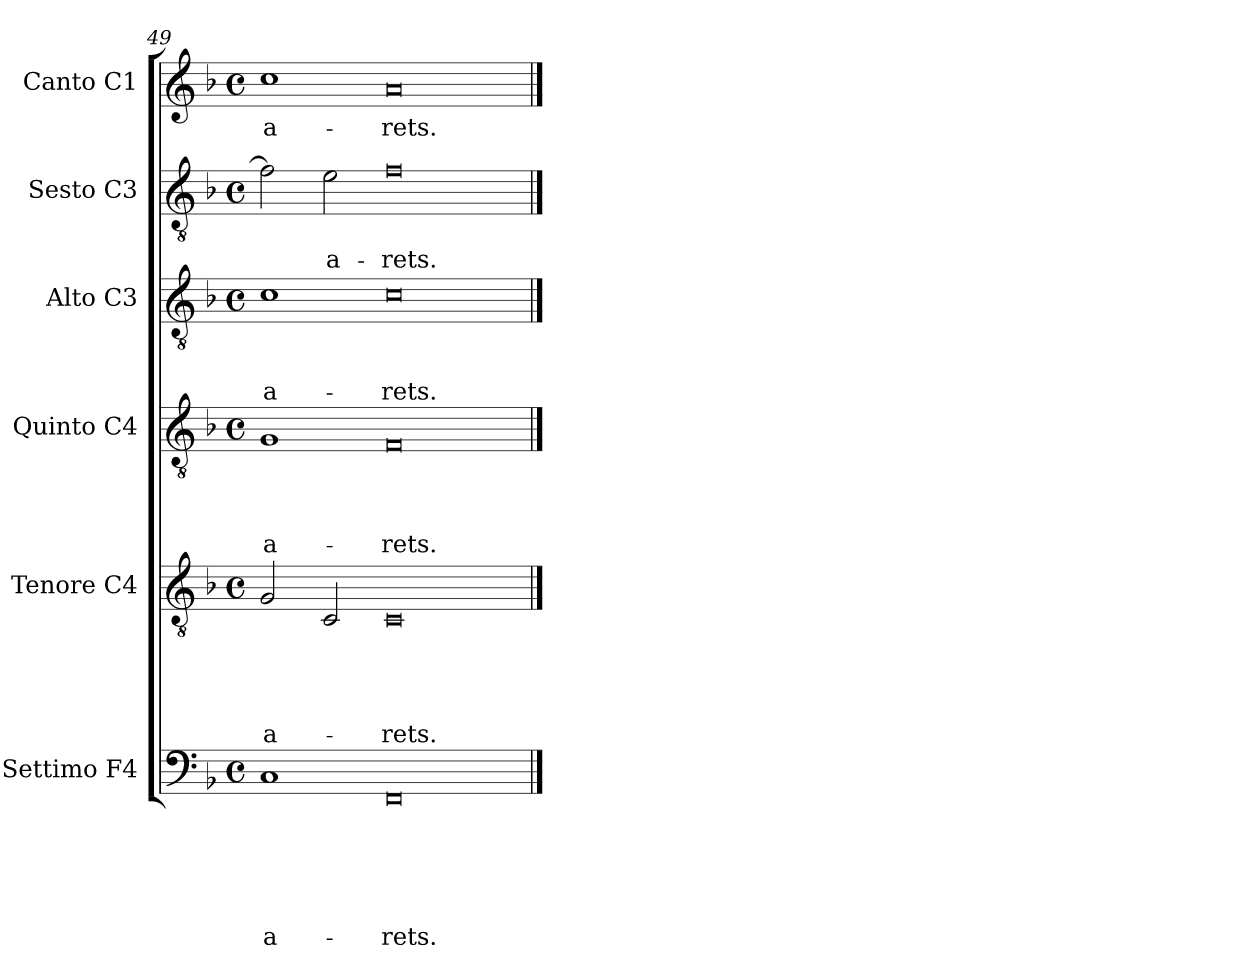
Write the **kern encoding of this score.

**kern	**text	**text	**text	**text	**text	**text	**kern	**text	**text	**text	**text	**text	**kern	**text	**text	**text	**text	**kern	**text	**text	**text	**kern	**text	**text	**kern	**text
*part6	*part6	*part6	*part6	*part6	*part6	*part6	*part5	*part5	*part5	*part5	*part5	*part5	*part4	*part4	*part4	*part4	*part4	*part3	*part3	*part3	*part3	*part2	*part2	*part2	*part1	*part1
*staff6	*staff6	*staff6	*staff6	*staff6	*staff6	*staff6	*staff5	*staff5	*staff5	*staff5	*staff5	*staff5	*staff4	*staff4	*staff4	*staff4	*staff4	*staff3	*staff3	*staff3	*staff3	*staff2	*staff2	*staff2	*staff1	*staff1
*I"Settimo F4	*	*	*	*	*	*	*I"Tenore C4	*	*	*	*	*	*I"Quinto C4	*	*	*	*	*I"Alto C3	*	*	*	*I"Sesto C3	*	*	*I"Canto C1	*
*	*	*	*	*	*	*	*I'T	*	*	*	*	*	*	*	*	*	*	*I'A	*	*	*	*	*	*	*I'C	*
*clefF4	*	*	*	*	*	*	*clefGv2	*	*	*	*	*	*clefGv2	*	*	*	*	*clefGv2	*	*	*	*clefGv2	*	*	*clefG2	*
*k[b-]	*	*	*	*	*	*	*k[b-]	*	*	*	*	*	*k[b-]	*	*	*	*	*k[b-]	*	*	*	*k[b-]	*	*	*k[b-]	*
*F:	*	*	*	*	*	*	*F:	*	*	*	*	*	*F:	*	*	*	*	*F:	*	*	*	*F:	*	*	*F:	*
*M4/4	*	*	*	*	*	*	*M4/4	*	*	*	*	*	*M4/4	*	*	*	*	*M4/4	*	*	*	*M4/4	*	*	*M4/4	*
*met(c)	*	*	*	*	*	*	*met(c)	*	*	*	*	*	*met(c)	*	*	*	*	*met(c)	*	*	*	*met(c)	*	*	*met(c)	*
=49	=49	=49	=49	=49	=49	=49	=49	=49	=49	=49	=49	=49	=49	=49	=49	=49	=49	=49	=49	=49	=49	=49	=49	=49	=49	=49
!	!	!	!	!	!	!LO:LY:b	!	!	!	!	!	!LO:LY:b	!	!	!	!	!LO:LY:b	!	!	!	!LO:LY:b	!	!	!	!	!LO:LY:b
1C	.	.	.	.	.	-a-	2G/	.	.	.	.	-a-	1G	.	.	.	-a-	1c	.	.	-a-	2f\]	.	.	1cc	-a-
!	!	!	!	!	!	!	!	!	!	!	!	!	!	!	!	!	!	!	!	!	!	!	!	!LO:LY:b	!	!
.	.	.	.	.	.	.	2C/	.	.	.	.	.	.	.	.	.	.	.	.	.	.	2e\	.	-a-	.	.
!	!	!	!	!	!	!LO:LY:b	!	!	!	!	!	!LO:LY:b	!	!	!	!	!LO:LY:b	!	!	!	!LO:LY:b	!	!	!LO:LY:b	!	!LO:LY:b
0FF	.	.	.	.	.	-rets.	0C	.	.	.	.	-rets.	0F	.	.	.	-rets.	0c	.	.	-rets.	0f	.	-rets.	0a	-rets.
==	==	==	==	==	==	==	==	==	==	==	==	==	==	==	==	==	==	==	==	==	==	==	==	==	==	==
*-	*-	*-	*-	*-	*-	*-	*-	*-	*-	*-	*-	*-	*-	*-	*-	*-	*-	*-	*-	*-	*-	*-	*-	*-	*-	*-
